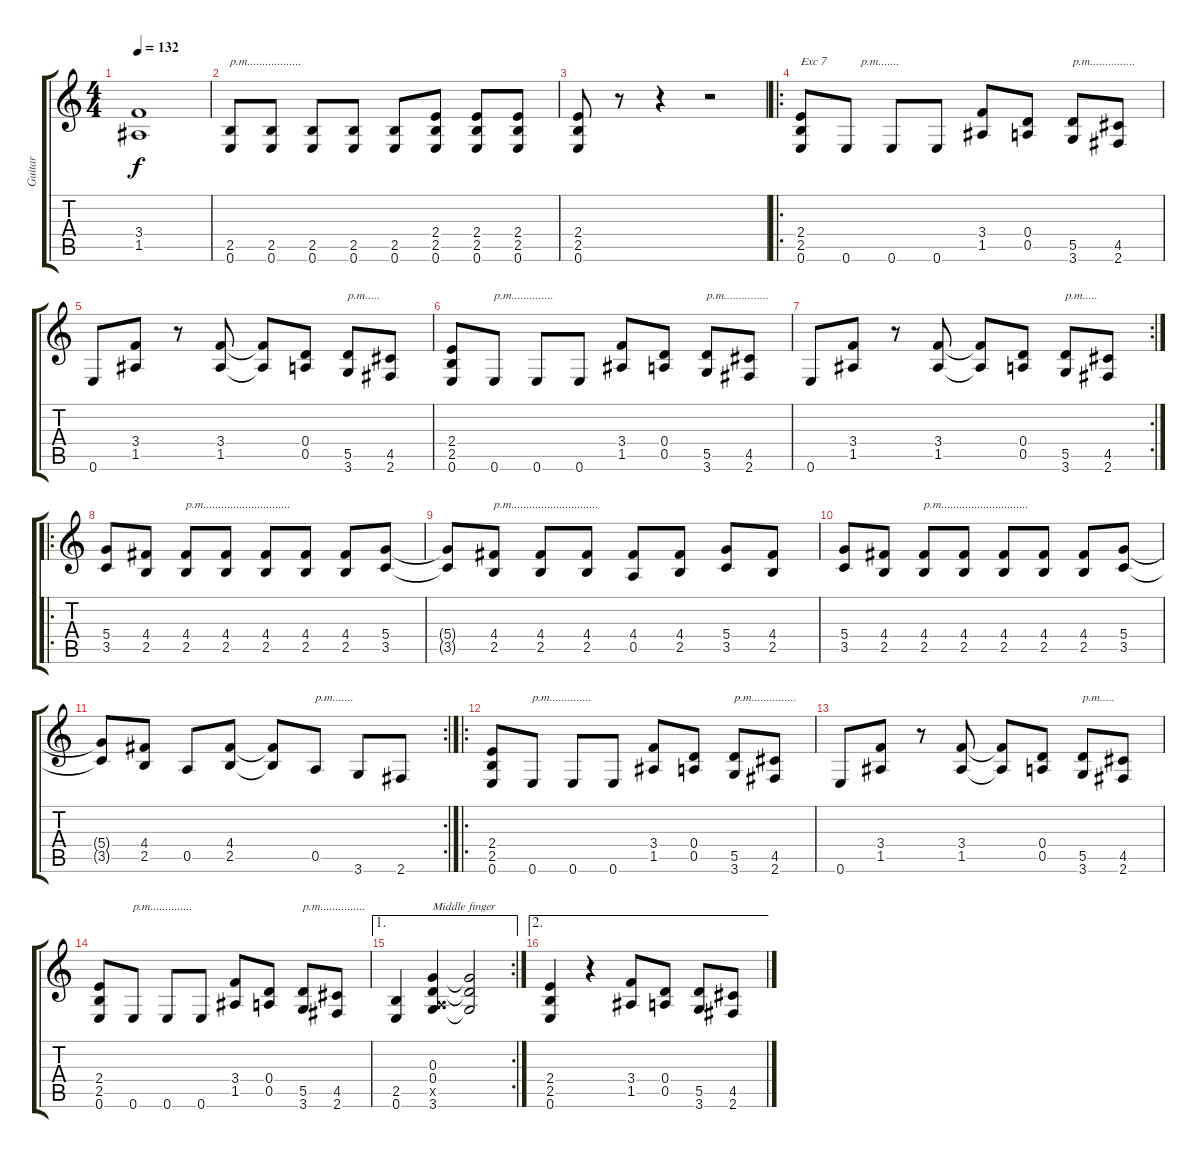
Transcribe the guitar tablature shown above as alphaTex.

\track ("Guitar" "Guitar") {instrument distortionguitar}
\staff {score tabs}
\tuning (E4 B3 G3 D3 A2 E2) {hide}
\ts (4 4)
\tempo 132
\clef g2
\ks c
(3.4{t} 1.5{t}).1{dy f} |
(2.5 0.6).8{txt "p.m.................."} (2.5 0.6).8 (2.5 0.6).8 (2.5 0.6).8 (2.5 0.6).8 (2.4 2.5 0.6).8 (2.4 2.5 0.6).8 (2.4 2.5 0.6).8 |
(2.4 2.5 0.6).8 r.8 r.4 r.2 |
\ro
(2.4 2.5 0.6).8{txt "Exc 7"} 0.6.8{txt "     p.m......."} 0.6.8 0.6.8 (3.4 1.5).8 (0.4 0.5).8 (5.5 3.6).8{txt "p.m..............."} (4.5 2.6).8 |
0.6.8 (3.4 1.5).8 r.8 (3.4 1.5).8 (3.4{t} 1.5{t}).8 (0.4 0.5).8 (5.5 3.6).8{txt "p.m....."} (4.5 2.6).8 |
(2.4 2.5 0.6).8 0.6.8{txt "p.m.............."} 0.6.8 0.6.8 (3.4 1.5).8 (0.4 0.5).8 (5.5 3.6).8{txt "p.m..............."} (4.5 2.6).8 |
\rc 2
0.6.8 (3.4 1.5).8 r.8 (3.4 1.5).8 (3.4{t} 1.5{t}).8 (0.4 0.5).8 (5.5 3.6).8{txt "p.m....."} (4.5 2.6).8 |
\ro
(5.4 3.5).8 (4.4 2.5).8 (4.4 2.5).8{txt "p.m............................."} (4.4 2.5).8 (4.4 2.5).8 (4.4 2.5).8 (4.4 2.5).8 (5.4 3.5).8 |
(5.4{t} 3.5{t}).8 (4.4 2.5).8{txt "p.m............................."} (4.4 2.5).8 (4.4 2.5).8 (4.4 0.5).8 (4.4 2.5).8 (5.4 3.5).8 (4.4 2.5).8 |
(5.4 3.5).8 (4.4 2.5).8 (4.4 2.5).8{txt "p.m............................."} (4.4 2.5).8 (4.4 2.5).8 (4.4 2.5).8 (4.4 2.5).8 (5.4 3.5).8 |
\rc 2
(5.4{t} 3.5{t}).8 (4.4 2.5).8 0.5.8 (4.4 2.5).8 (4.4{t} 2.5{t}).8 0.5.8{txt "p.m......."} 3.6.8 2.6.8 |
\ro
(2.4 2.5 0.6).8 0.6.8{txt "p.m.............."} 0.6.8 0.6.8 (3.4 1.5).8 (0.4 0.5).8 (5.5 3.6).8{txt "p.m..............."} (4.5 2.6).8 |
0.6.8 (3.4 1.5).8 r.8 (3.4 1.5).8 (3.4{t} 1.5{t}).8 (0.4 0.5).8 (5.5 3.6).8{txt "p.m....."} (4.5 2.6).8 |
(2.4 2.5 0.6).8 0.6.8{txt "p.m.............."} 0.6.8 0.6.8 (3.4 1.5).8 (0.4 0.5).8 (5.5 3.6).8{txt "p.m..............."} (4.5 2.6).8 |
\ae 1
\rc 2
(2.5 0.6).4 (0.3 0.4 0.5{x} 3.6).4{txt "Middle finger"} (0.3{t} 0.4{t} 3.6{t}).2 |
\ae 2
(2.4 2.5 0.6).4 r.4 (3.4 1.5).8 (0.4 0.5).8 (5.5 3.6).8 (4.5 2.6).8
